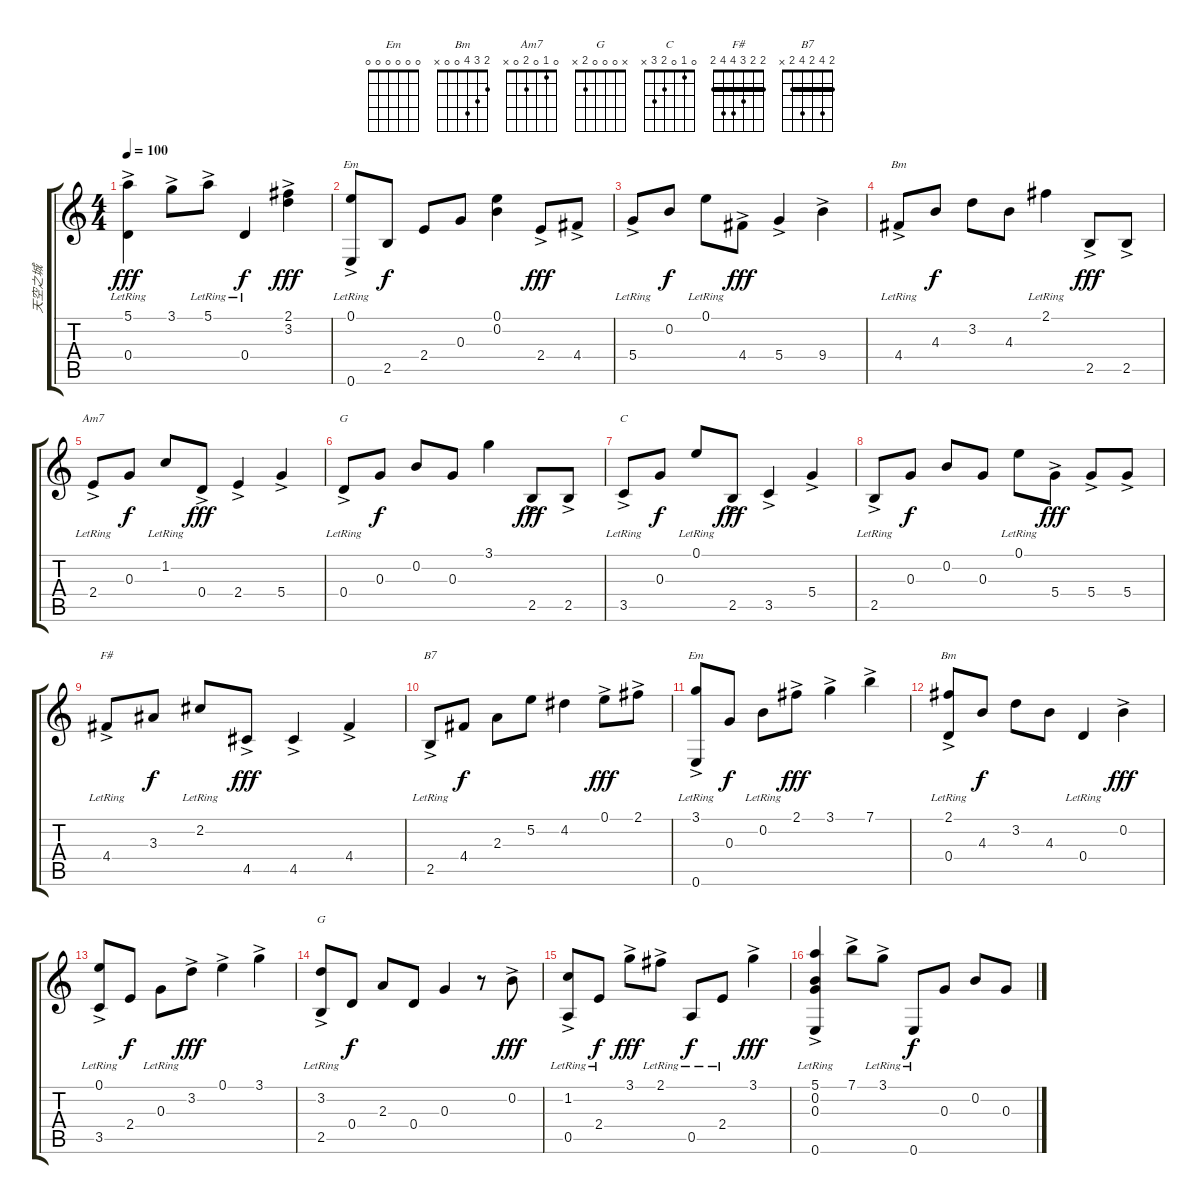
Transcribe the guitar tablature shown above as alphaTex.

\track ("天空之城" "天空之城") {instrument acousticguitarnylon}
\staff {score tabs}
\tuning (E4 B3 G3 D3 A2 E2) {hide}
\chord ("Em" 0 0 0 2 2 0)
\chord ("Bm" 2 3 4 4 2 x) {barre 2}
\chord ("Am7" 0 1 0 2 0 x)
\chord ("G" 3 0 0 0 2 x)
\chord ("C" 0 1 0 2 3 x)
\chord ("F#" 2 2 3 4 4 2) {barre 2}
\chord ("B7" 2 4 2 4 2 x) {barre 2}
\chord ("Em" 0 0 0 0 0 0)
\chord ("Bm" 2 3 4 0 0 x)
\chord ("G" x 0 0 0 2 x)
\ts (4 4)
\tempo 100
\clef g2
\ks c
(5.1{ac} 0.4{lr}).4{dy fff} 3.1{ac}.8 5.1{ac lr}.8 0.4{lr}.4{dy f} (2.1{ac} 3.2{ac}).4{dy fff} |
(0.1{ac lr} 0.6{lr}).8{ch "Em"} 2.5.8{dy f} 2.4.8 0.3.8 (0.1 0.2).4 2.4{ac}.8{dy fff} 4.4{ac}.8 |
5.4{ac lr}.8 0.2.8{dy f} 0.1{lr}.8 4.4{ac}.8{dy fff} 5.4{ac}.4 9.4{ac}.4 |
4.4{ac lr}.8{ch "Bm"} 4.3.8{dy f} 3.2.8 4.3.8 2.1{lr}.4 2.5{ac}.8{dy fff} 2.5{ac}.8 |
2.4{ac lr}.8{ch "Am7"} 0.3.8{dy f} 1.2{lr}.8 0.4{ac}.8{dy fff} 2.4{ac}.4 5.4{ac}.4 |
0.4{ac lr}.8{ch "G"} 0.3.8{dy f} 0.2.8 0.3.8 3.1.4 2.5{ac}.8{dy fff} 2.5{ac}.8 |
3.5{ac lr}.8{ch "C"} 0.3.8{dy f} 0.1{lr}.8 2.5{ac}.8{dy fff} 3.5{ac}.4 5.4{ac}.4 |
2.5{ac lr}.8 0.3.8{dy f} 0.2.8 0.3.8 0.1{lr}.8 5.4{ac}.8{dy fff} 5.4{ac}.8 5.4{ac}.8 |
4.4{ac lr}.8{ch "F#"} 3.3.8{dy f} 2.2{lr}.8 4.5{ac}.8{dy fff} 4.5{ac}.4 4.4{ac}.4 |
2.5{ac lr}.8{ch "B7"} 4.4.8{dy f} 2.3.8 5.2.8 4.2.4 0.1{ac}.8{dy fff} 2.1{ac}.8 |
(3.1{ac lr} 0.6{lr}).8{ch "Em"} 0.3.8{dy f} 0.2{lr}.8 2.1{ac}.8{dy fff} 3.1{ac}.4 7.1{ac}.4 |
(2.1{ac lr} 0.4{lr}).8{ch "Bm"} 4.3.8{dy f} 3.2.8 4.3.8 0.4{lr}.4 0.2{ac}.4{dy fff} |
(0.1{ac lr} 3.5{lr}).8 2.4.8{dy f} 0.3{lr}.8 3.2{ac}.8{dy fff} 0.1{ac}.4 3.1{ac}.4 |
(3.2{ac lr} 2.5{lr}).8{ch "G"} 0.4.8{dy f} 2.3.8 0.4.8 0.3.4 r.8 0.2{ac}.8{dy fff} |
(1.2{ac lr} 0.5{lr}).8 2.4{lr}.8{dy f} 3.1{ac}.8{dy fff} 2.1{ac lr}.8 0.5{lr}.8{dy f} 2.4{lr}.8 3.1{ac}.4{dy fff} |
(5.1{ac} 0.2{lr} 0.3{lr} 0.6{lr}).4 7.1{ac}.8 3.1{ac lr}.8 0.6{lr}.8{dy f} 0.3.8 0.2.8 0.3.8
